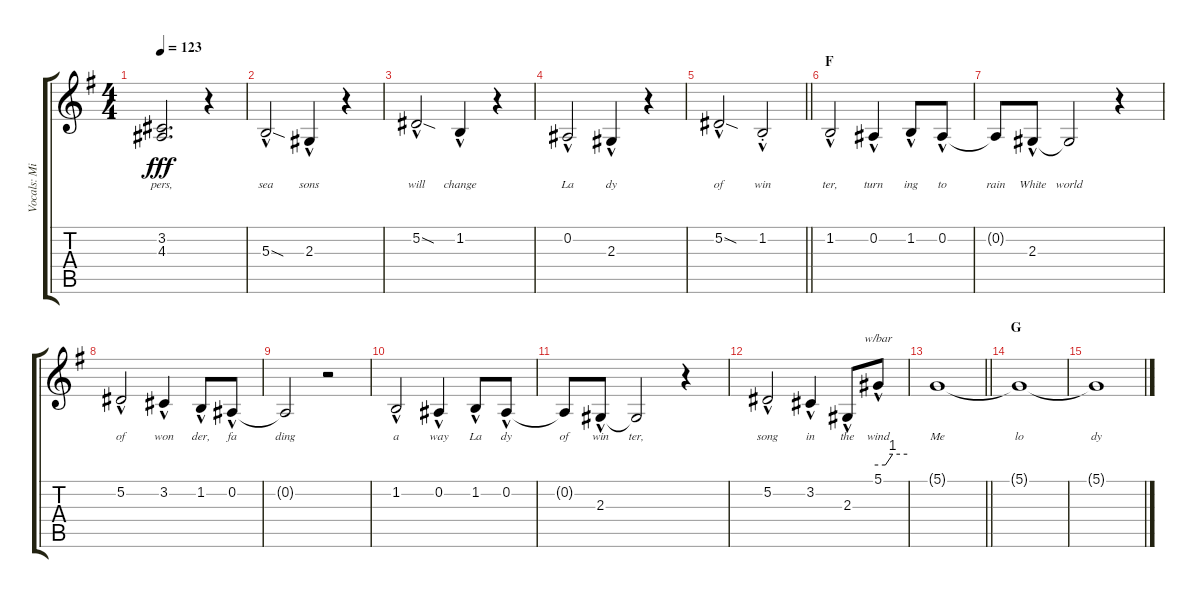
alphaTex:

\track ("Vocals: Midnight" "Vocals: Mi") {instrument lead2sawtooth}
\staff {score tabs}
\tuning (Eb4 Bb3 Gb3 Db3 Ab2 Eb2) {hide}
\ts (4 4)
\tempo 123
\clef g2
\ks g
(3.2{t} 4.3{t}).2{d lyrics (0 "pers,") lyrics (1 "") lyrics (2 "") lyrics (3 "") lyrics (4 "") dy fff} r.4 |
5.3{sod hac}.2{lyrics (0 "sea") lyrics (1 "") lyrics (2 "") lyrics (3 "") lyrics (4 "")} 2.3{hac}.4{lyrics (0 "sons") lyrics (1 "") lyrics (2 "") lyrics (3 "") lyrics (4 "")} r.4 |
5.2{sod hac}.2{lyrics (0 "will") lyrics (1 "") lyrics (2 "") lyrics (3 "") lyrics (4 "")} 1.2{hac}.4{lyrics (0 "change") lyrics (1 "") lyrics (2 "") lyrics (3 "") lyrics (4 "")} r.4 |
0.2{hac}.2{lyrics (0 "La") lyrics (1 "") lyrics (2 "") lyrics (3 "") lyrics (4 "")} 2.3{hac}.4{lyrics (0 "dy") lyrics (1 "") lyrics (2 "") lyrics (3 "") lyrics (4 "")} r.4 |
\barLineRight lightlight
5.2{sod hac}.2{lyrics (0 "of") lyrics (1 "") lyrics (2 "") lyrics (3 "") lyrics (4 "")} 1.2{hac st}.2{lyrics (0 "win") lyrics (1 "") lyrics (2 "") lyrics (3 "") lyrics (4 "")} |
\section ("" "F")
1.2{hac}.2{lyrics (0 "ter,") lyrics (1 "") lyrics (2 "") lyrics (3 "") lyrics (4 "")} 0.2{hac}.4{lyrics (0 "turn") lyrics (1 "") lyrics (2 "") lyrics (3 "") lyrics (4 "")} 1.2{hac}.8{lyrics (0 "ing") lyrics (1 "") lyrics (2 "") lyrics (3 "") lyrics (4 "")} 0.2{hac}.8{lyrics (0 "to") lyrics (1 "") lyrics (2 "") lyrics (3 "") lyrics (4 "")} |
0.2{t}.8{lyrics (0 "rain") lyrics (1 "") lyrics (2 "") lyrics (3 "") lyrics (4 "")} 2.3{hac}.8{lyrics (0 "White") lyrics (1 "") lyrics (2 "") lyrics (3 "") lyrics (4 "")} 2.3{t}.2{lyrics (0 "world") lyrics (1 "") lyrics (2 "") lyrics (3 "") lyrics (4 "")} r.4 |
5.2{hac}.2{lyrics (0 "of") lyrics (1 "") lyrics (2 "") lyrics (3 "") lyrics (4 "")} 3.2{hac}.4{lyrics (0 "won") lyrics (1 "") lyrics (2 "") lyrics (3 "") lyrics (4 "")} 1.2{hac}.8{lyrics (0 "der,") lyrics (1 "") lyrics (2 "") lyrics (3 "") lyrics (4 "")} 0.2{hac}.8{lyrics (0 "fa") lyrics (1 "") lyrics (2 "") lyrics (3 "") lyrics (4 "")} |
0.2{t}.2{lyrics (0 "ding") lyrics (1 "") lyrics (2 "") lyrics (3 "") lyrics (4 "")} r.2 |
1.2{hac}.2{lyrics (0 "a") lyrics (1 "") lyrics (2 "") lyrics (3 "") lyrics (4 "")} 0.2{hac}.4{lyrics (0 "way") lyrics (1 "") lyrics (2 "") lyrics (3 "") lyrics (4 "")} 1.2{hac}.8{lyrics (0 "La") lyrics (1 "") lyrics (2 "") lyrics (3 "") lyrics (4 "")} 0.2{hac}.8{lyrics (0 "dy") lyrics (1 "") lyrics (2 "") lyrics (3 "") lyrics (4 "")} |
0.2{t}.8{lyrics (0 "of") lyrics (1 "") lyrics (2 "") lyrics (3 "") lyrics (4 "")} 2.3{hac}.8{lyrics (0 "win") lyrics (1 "") lyrics (2 "") lyrics (3 "") lyrics (4 "")} 2.3{t}.2{lyrics (0 "ter,") lyrics (1 "") lyrics (2 "") lyrics (3 "") lyrics (4 "")} r.4 |
5.2{hac}.2{lyrics (0 "song") lyrics (1 "") lyrics (2 "") lyrics (3 "") lyrics (4 "")} 3.2{hac}.4{lyrics (0 "in") lyrics (1 "") lyrics (2 "") lyrics (3 "") lyrics (4 "")} 2.3{hac}.8{lyrics (0 "the") lyrics (1 "") lyrics (2 "") lyrics (3 "") lyrics (4 "")} 5.1{hac}.8{tbe (custom default 0 0 15 0 30 4 60 4) lyrics (0 "wind") lyrics (1 "") lyrics (2 "") lyrics (3 "") lyrics (4 "")} |
\barLineRight lightlight
5.1{t}.1{lyrics (0 "Me") lyrics (1 "") lyrics (2 "") lyrics (3 "") lyrics (4 "")} |
\section ("" "G")
5.1{t}.1{lyrics (0 "lo") lyrics (1 "") lyrics (2 "") lyrics (3 "") lyrics (4 "") volume 0} |
5.1{t}.1{lyrics (0 "dy") lyrics (1 "") lyrics (2 "") lyrics (3 "") lyrics (4 "")}
